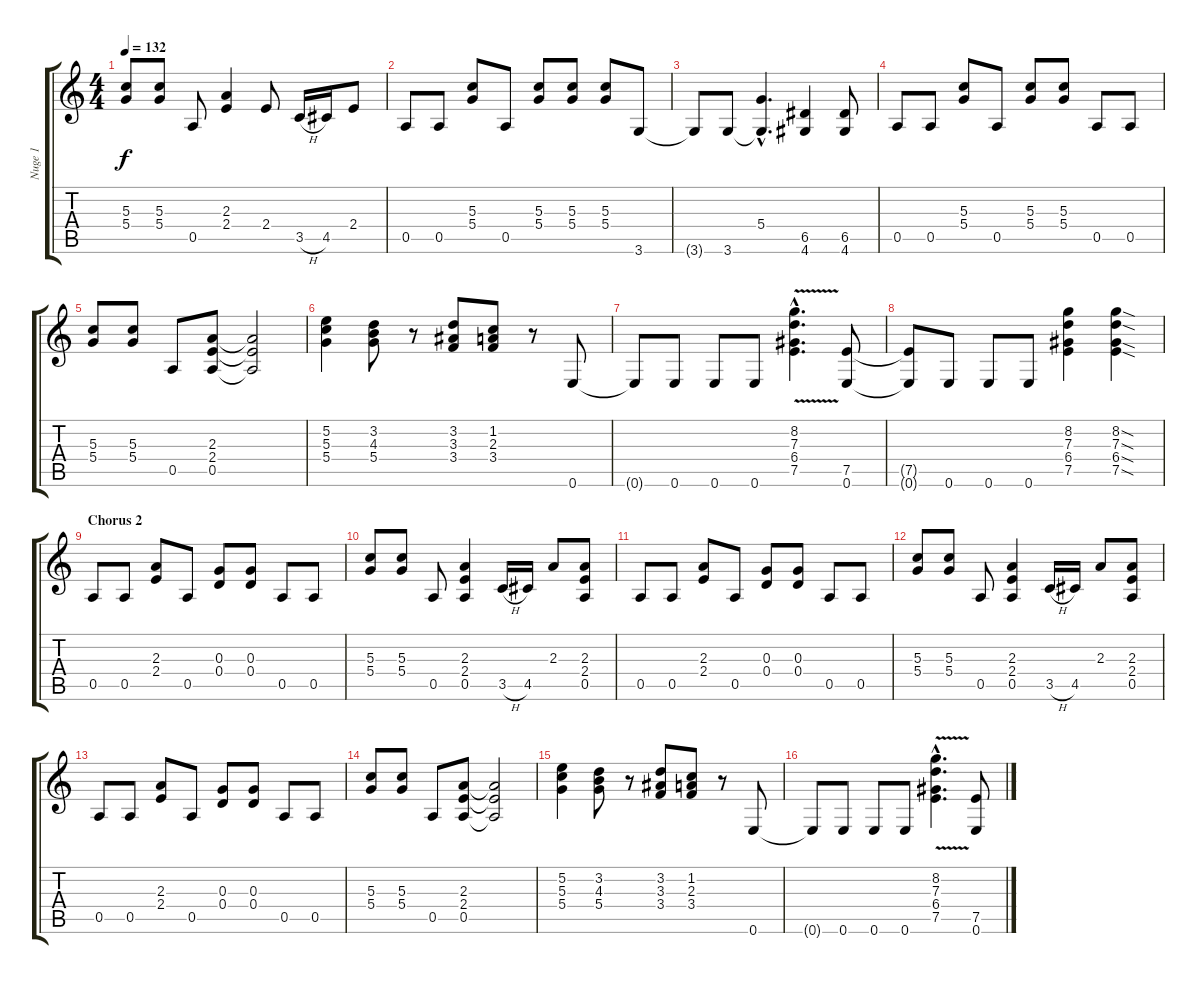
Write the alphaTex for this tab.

\track ("Nuge 1" "Nuge 1") {instrument distortionguitar}
\staff {score tabs}
\tuning (E4 B3 G3 D3 A2 E2) {hide}
\ts (4 4)
\tempo 132
\clef g2
\ks c
(5.3 5.4).8{dy f} (5.3 5.4).8 0.5.8 (2.3 2.4).4 2.4.8 3.5{h}.16 4.5.16 2.4.8 |
0.5.8 0.5.8 (5.3 5.4).8 0.5.8 (5.3 5.4).8 (5.3 5.4).8 (5.3 5.4).8 3.6.8 |
3.6{t}.8 3.6.8 (5.4{hac} 3.6{hac t}).4{d} (6.5 4.6).4 (6.5 4.6).8 |
0.5.8 0.5.8 (5.3 5.4).8 0.5.8 (5.3 5.4).8 (5.3 5.4).8 0.5.8 0.5.8 |
(5.3 5.4).8 (5.3 5.4).8 0.5.8 (2.3 2.4 0.5).8 (2.3{t} 2.4{t} 0.5{t}).2 |
(5.2 5.3 5.4).4 (3.2 4.3 5.4).8 r.8 (3.2 3.3 3.4).8 (1.2 2.3 3.4).8 r.8 0.6.8 |
0.6{t}.8 0.6.8 0.6.8 0.6.8 (8.2{v hac} 7.3{v hac} 6.4{v hac} 7.5{v hac}).4{d} (7.5 0.6).8 |
(7.5{t} 0.6{t}).8 0.6.8 0.6.8 0.6.8 (8.2 7.3 6.4 7.5).4 (8.2{sod} 7.3{sod} 6.4{sod} 7.5{sod}).4 |
\section ("" "Chorus 2")
0.5.8 0.5.8 (2.3 2.4).8 0.5.8 (0.3 0.4).8 (0.3 0.4).8 0.5.8 0.5.8 |
(5.3 5.4).8 (5.3 5.4).8 0.5.8 (2.3 2.4 0.5).4 3.5{h}.16 4.5.16 2.3.8 (2.3 2.4 0.5).8 |
0.5.8 0.5.8 (2.3 2.4).8 0.5.8 (0.3 0.4).8 (0.3 0.4).8 0.5.8 0.5.8 |
(5.3 5.4).8 (5.3 5.4).8 0.5.8 (2.3 2.4 0.5).4 3.5{h}.16 4.5.16 2.3.8 (2.3 2.4 0.5).8 |
0.5.8 0.5.8 (2.3 2.4).8 0.5.8 (0.3 0.4).8 (0.3 0.4).8 0.5.8 0.5.8 |
(5.3 5.4).8 (5.3 5.4).8 0.5.8 (2.3 2.4 0.5).8 (2.3{t} 2.4{t} 0.5{t}).2 |
(5.2 5.3 5.4).4 (3.2 4.3 5.4).8 r.8 (3.2 3.3 3.4).8 (1.2 2.3 3.4).8 r.8 0.6.8 |
0.6{t}.8 0.6.8 0.6.8 0.6.8 (8.2{v hac} 7.3{v hac} 6.4{v hac} 7.5{v hac}).4{d} (7.5 0.6).8
